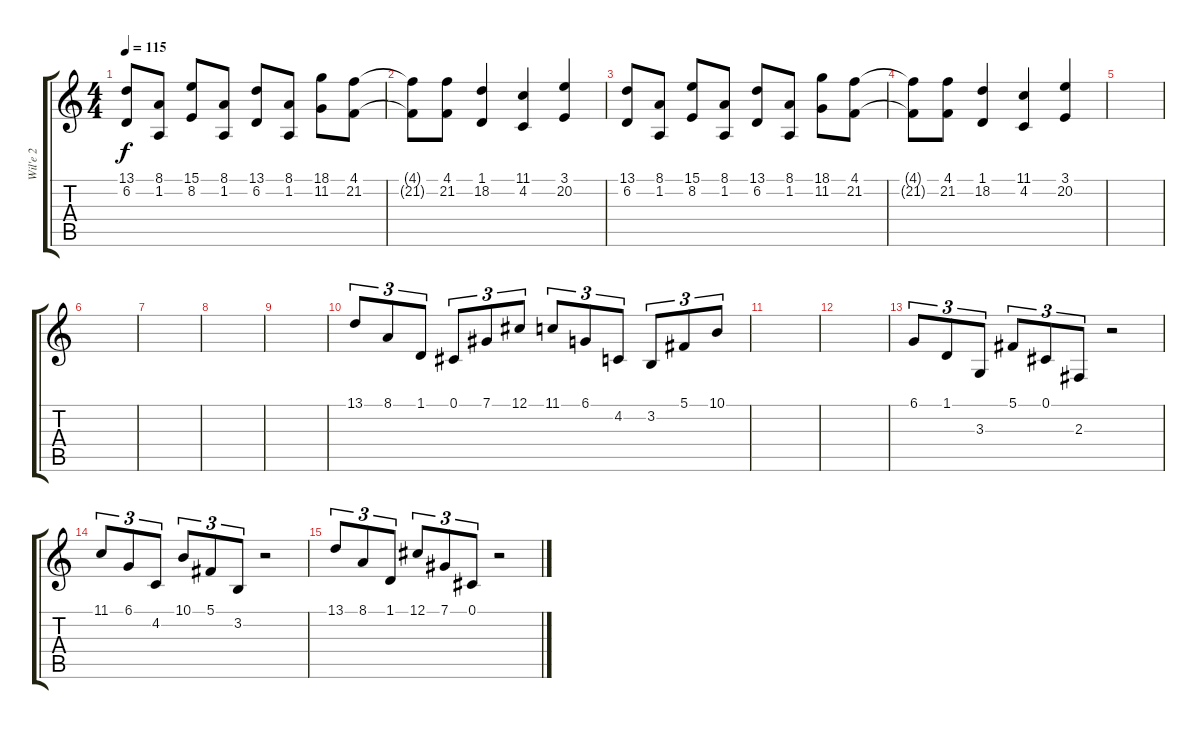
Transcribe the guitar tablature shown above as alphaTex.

\track ("Wil'e 2" "Wil'e 2") {instrument dulcimer}
\staff {score tabs}
\tuning (Db4 Ab3 E3 B2 Gb2 B1) {hide}
\ts (4 4)
\tempo 115
\clef g2
\ks c
(13.1 6.2).8{dy f} (8.1 1.2).8 (15.1 8.2).8 (8.1 1.2).8 (13.1 6.2).8 (8.1 1.2).8 (18.1 11.2).8 (4.1 21.2).8 |
(4.1{t} 21.2{t}).8 (4.1 21.2).8 (1.1 18.2).4 (11.1 4.2).4 (3.1 20.2).4 |
(13.1 6.2).8 (8.1 1.2).8 (15.1 8.2).8 (8.1 1.2).8 (13.1 6.2).8 (8.1 1.2).8 (18.1 11.2).8 (4.1 21.2).8 |
(4.1{t} 21.2{t}).8 (4.1 21.2).8 (1.1 18.2).4 (11.1 4.2).4 (3.1 20.2).4 |
|
|
|
|
|
13.1.8{tu (3 2) instrument glockenspiel} 8.1.8{tu (3 2)} 1.1.8{tu (3 2)} 0.1.8{tu (3 2)} 7.1.8{tu (3 2)} 12.1.8{tu (3 2)} 11.1.8{tu (3 2)} 6.1.8{tu (3 2)} 4.2.8{tu (3 2)} 3.2.8{tu (3 2)} 5.1.8{tu (3 2)} 10.1.8{tu (3 2)} |
|
|
6.1.8{tu (3 2)} 1.1.8{tu (3 2)} 3.3.8{tu (3 2)} 5.1.8{tu (3 2)} 0.1.8{tu (3 2)} 2.3.8{tu (3 2)} r.2 |
11.1.8{tu (3 2)} 6.1.8{tu (3 2)} 4.2.8{tu (3 2)} 10.1.8{tu (3 2)} 5.1.8{tu (3 2)} 3.2.8{tu (3 2)} r.2 |
13.1.8{tu (3 2)} 8.1.8{tu (3 2)} 1.1.8{tu (3 2)} 12.1.8{tu (3 2)} 7.1.8{tu (3 2)} 0.1.8{tu (3 2)} r.2
